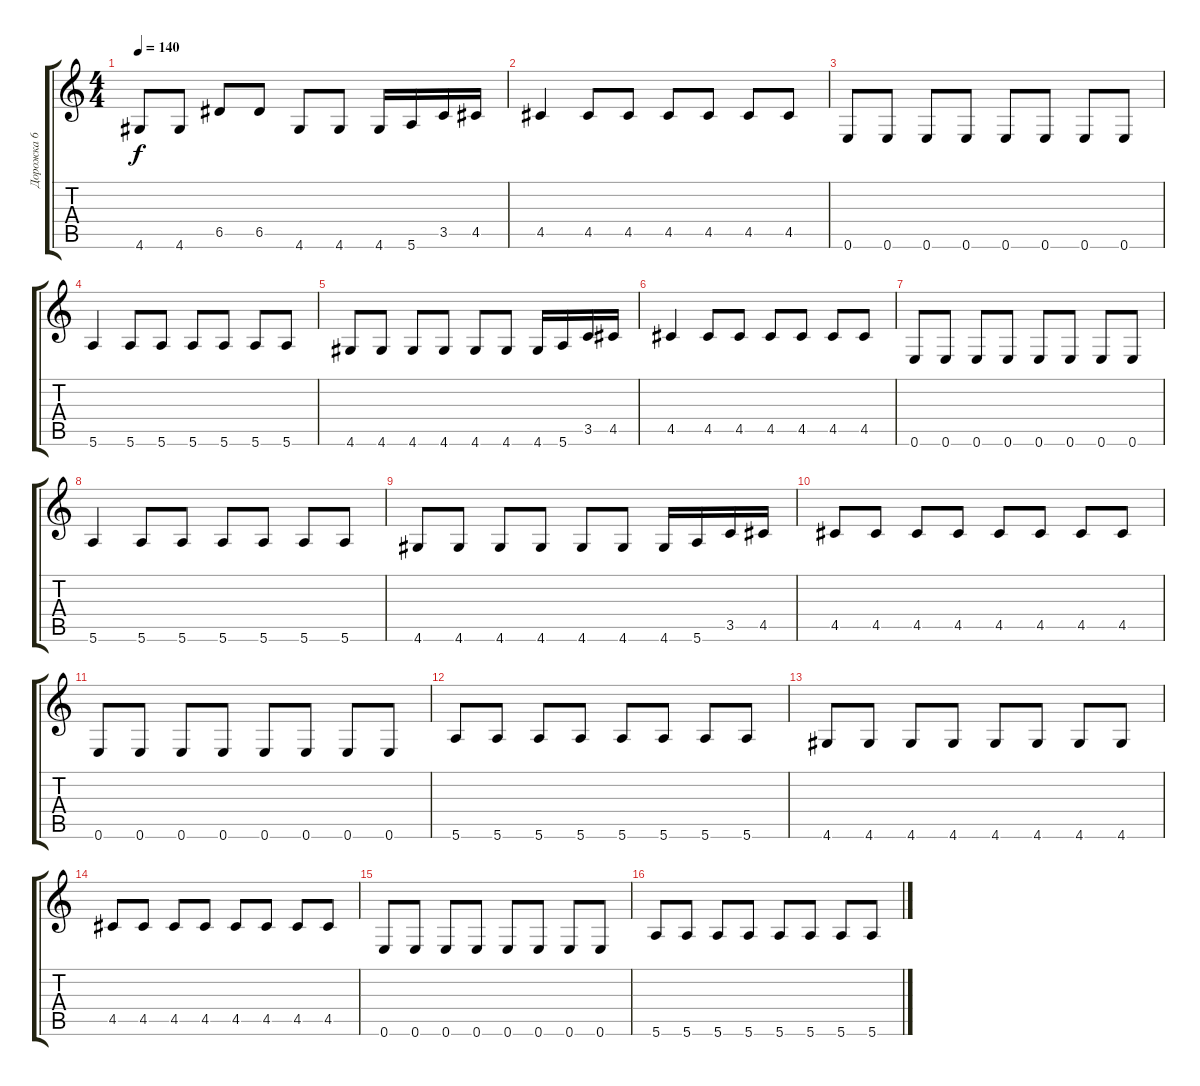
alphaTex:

\track ("Дорожка 6" "Дорожка 6") {instrument electricbassfinger}
\staff {score tabs}
\tuning (E4 B3 G3 D3 A2 E2) {hide}
\ts (4 4)
\tempo 140
\clef g2
\ks c
4.6.8{dy f} 4.6.8 6.5.8 6.5.8 4.6.8 4.6.8 4.6.16 5.6.16 3.5.16 4.5.16 |
4.5.4 4.5.8 4.5.8 4.5.8 4.5.8 4.5.8 4.5.8 |
0.6.8 0.6.8 0.6.8 0.6.8 0.6.8 0.6.8 0.6.8 0.6.8 |
5.6.4 5.6.8 5.6.8 5.6.8 5.6.8 5.6.8 5.6.8 |
4.6.8 4.6.8 4.6.8 4.6.8 4.6.8 4.6.8 4.6.16 5.6.16 3.5.16 4.5.16 |
4.5.4 4.5.8 4.5.8 4.5.8 4.5.8 4.5.8 4.5.8 |
0.6.8 0.6.8 0.6.8 0.6.8 0.6.8 0.6.8 0.6.8 0.6.8 |
5.6.4 5.6.8 5.6.8 5.6.8 5.6.8 5.6.8 5.6.8 |
4.6.8 4.6.8 4.6.8 4.6.8 4.6.8 4.6.8 4.6.16 5.6.16 3.5.16 4.5.16 |
4.5.8 4.5.8 4.5.8 4.5.8 4.5.8 4.5.8 4.5.8 4.5.8 |
0.6.8 0.6.8 0.6.8 0.6.8 0.6.8 0.6.8 0.6.8 0.6.8 |
5.6.8 5.6.8 5.6.8 5.6.8 5.6.8 5.6.8 5.6.8 5.6.8 |
4.6.8 4.6.8 4.6.8 4.6.8 4.6.8 4.6.8 4.6.8 4.6.8 |
4.5.8 4.5.8 4.5.8 4.5.8 4.5.8 4.5.8 4.5.8 4.5.8 |
0.6.8 0.6.8 0.6.8 0.6.8 0.6.8 0.6.8 0.6.8 0.6.8 |
5.6.8 5.6.8 5.6.8 5.6.8 5.6.8 5.6.8 5.6.8 5.6.8
